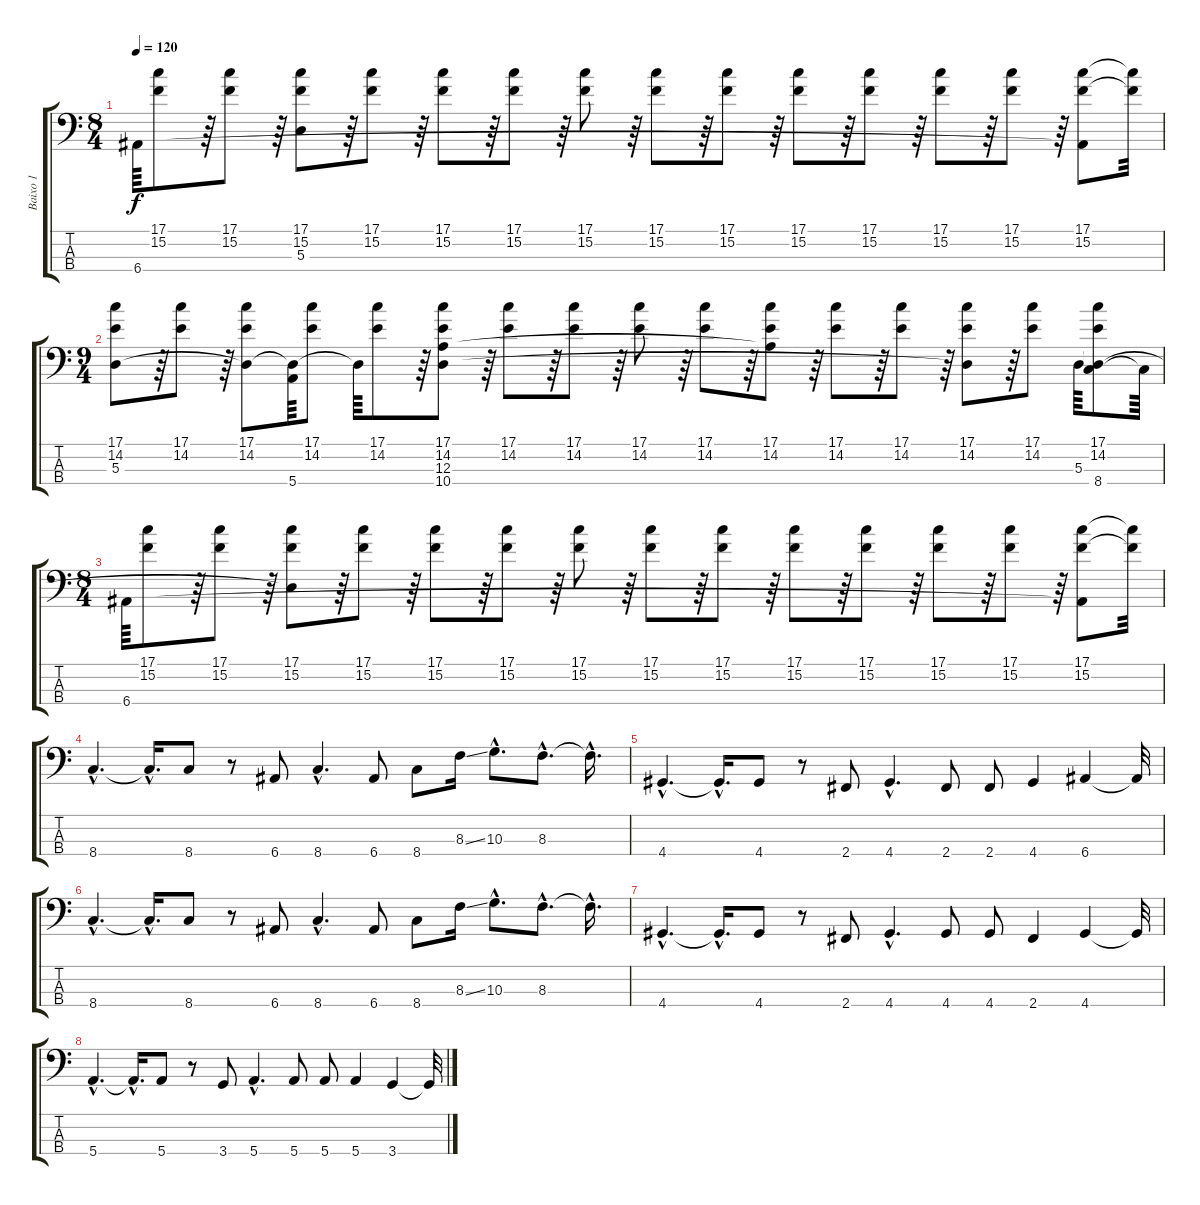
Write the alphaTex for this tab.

\track ("Baixo 1" "Baixo 1") {instrument electricbassfinger}
\staff {score tabs}
\tuning (G2 D2 A1 E1) {hide}
\ts (8 4)
\tempo 120
\clef f4
\ks c
6.4.64{dy f} (17.1 15.2).8 r.64 (17.1 15.2).8 r.64 (17.1 15.2 5.3{t}).8 r.64 (17.1 15.2).8 r.64 (17.1 15.2).8 r.64 (17.1 15.2).8 r.64 (17.1 15.2).8 r.64 (17.1 15.2).8 r.64 (17.1 15.2).8 r.64 (17.1 15.2).8 r.64 (17.1 15.2).8 r.64 (17.1 15.2).8 r.64 (17.1 15.2).8 r.64 (17.1 15.2 6.4{t}).8 (17.1{t} 15.2{t}).32 |
\ts (9 4)
(17.1 14.2 5.3).8 r.64 (17.1 14.2).8 r.64 (17.1 14.2 5.3{t}).8 (5.3{t} 5.4).64 (17.1 14.2).8 5.3{t}.64 (17.1 14.2).8 r.64 (17.1 14.2 12.3 10.4).8 r.64 (17.1 14.2).8 r.64 (17.1 14.2).8 r.64 (17.1 14.2).8 r.64 (17.1 14.2).8 r.64 (17.1 14.2 12.3{t}).8 r.64 (17.1 14.2).8 r.64 (17.1 14.2).8 r.64 (17.1 14.2 10.4{t}).8 r.64 (17.1 14.2).8 5.3.64 (17.1 14.2 5.3{t} 8.4).8 8.4{t}.64 |
\ts (8 4)
6.4.64 (17.1 15.2).8 r.64 (17.1 15.2).8 r.64 (17.1 15.2 5.3{t}).8 r.64 (17.1 15.2).8 r.64 (17.1 15.2).8 r.64 (17.1 15.2).8 r.64 (17.1 15.2).8 r.64 (17.1 15.2).8 r.64 (17.1 15.2).8 r.64 (17.1 15.2).8 r.64 (17.1 15.2).8 r.64 (17.1 15.2).8 r.64 (17.1 15.2).8 r.64 (17.1 15.2 6.4{t}).8 (17.1{t} 15.2{t}).32 |
8.4{hac}.4{d instrument slapbass2} 8.4{hac t}.16{d} 8.4.8 r.8 6.4.8 8.4{hac}.4{d} 6.4.8 8.4.8 8.3{ss}.16 10.3{hac}.8{d} 8.3{hac}.8{d} 8.3{hac t}.16{d} |
4.4{hac}.4{d instrument slapbass2} 4.4{hac t}.16{d} 4.4.8 r.8 2.4.8 4.4{hac}.4{d} 2.4.8 2.4.8 4.4.4 6.4.4 6.4{t}.32 |
8.4{hac}.4{d instrument slapbass2} 8.4{hac t}.16{d} 8.4.8 r.8 6.4.8 8.4{hac}.4{d} 6.4.8 8.4.8 8.3{ss}.16 10.3{hac}.8{d} 8.3{hac}.8{d} 8.3{hac t}.16{d} |
4.4{hac}.4{d instrument slapbass2} 4.4{hac t}.16{d} 4.4.8 r.8 2.4.8 4.4{hac}.4{d} 4.4.8 4.4.8 2.4.4 4.4.4 4.4{t}.32 |
5.4{hac}.4{d instrument slapbass2} 5.4{hac t}.16{d} 5.4.8 r.8 3.4.8 5.4{hac}.4{d} 5.4.8 5.4.8 5.4.4 3.4.4 3.4{t}.32
